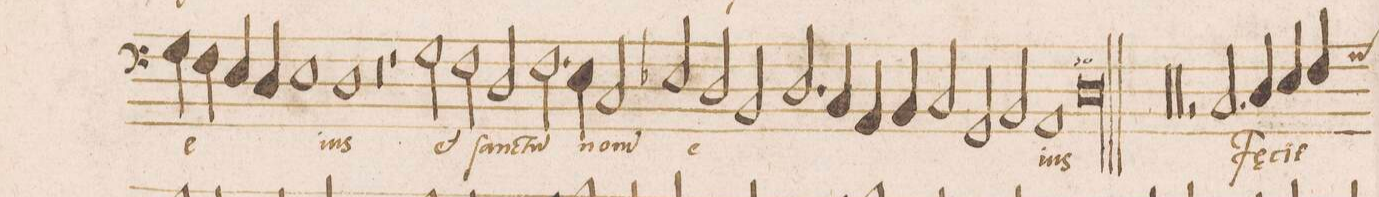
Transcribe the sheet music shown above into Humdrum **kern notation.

**kern	**text
*I"BASVS	*
*clefF4	*
*k[]	*
*met(c|)	*
*M2/1	*
4G\	e-
4F\	.
4E/	.
4D/	.
1E	.
=72	=72
1D	-ius
1r	.
=73	=73
1r	.
2r	.
2G\	et
=74	=74
2F\	ſan-
2D/	.
2.F\	-ctu(m)
4E\	no-
=75	=75
2C/	-me(n)
2E-X/	e-
2D/	.
2BB/	.
=76	=76
2.D/	.
4C/	.
4AA/	.
4BB/	.
2C/	.
=77	=77
2GG/	.
2BB/	.
1AA	-ius
=78	=78
0D	.
==79	==79
*M2/1	*
*met(c|)	*
0r	.
=80	=80
0r	.
=81	=81
0r	.
=82	=82
0r	.
=83	=83
2r	.
2.C/	Fę-
4D/	.
4E/	-cit
*custos:G	*
4F/	.
=84	=84
*-	*-
